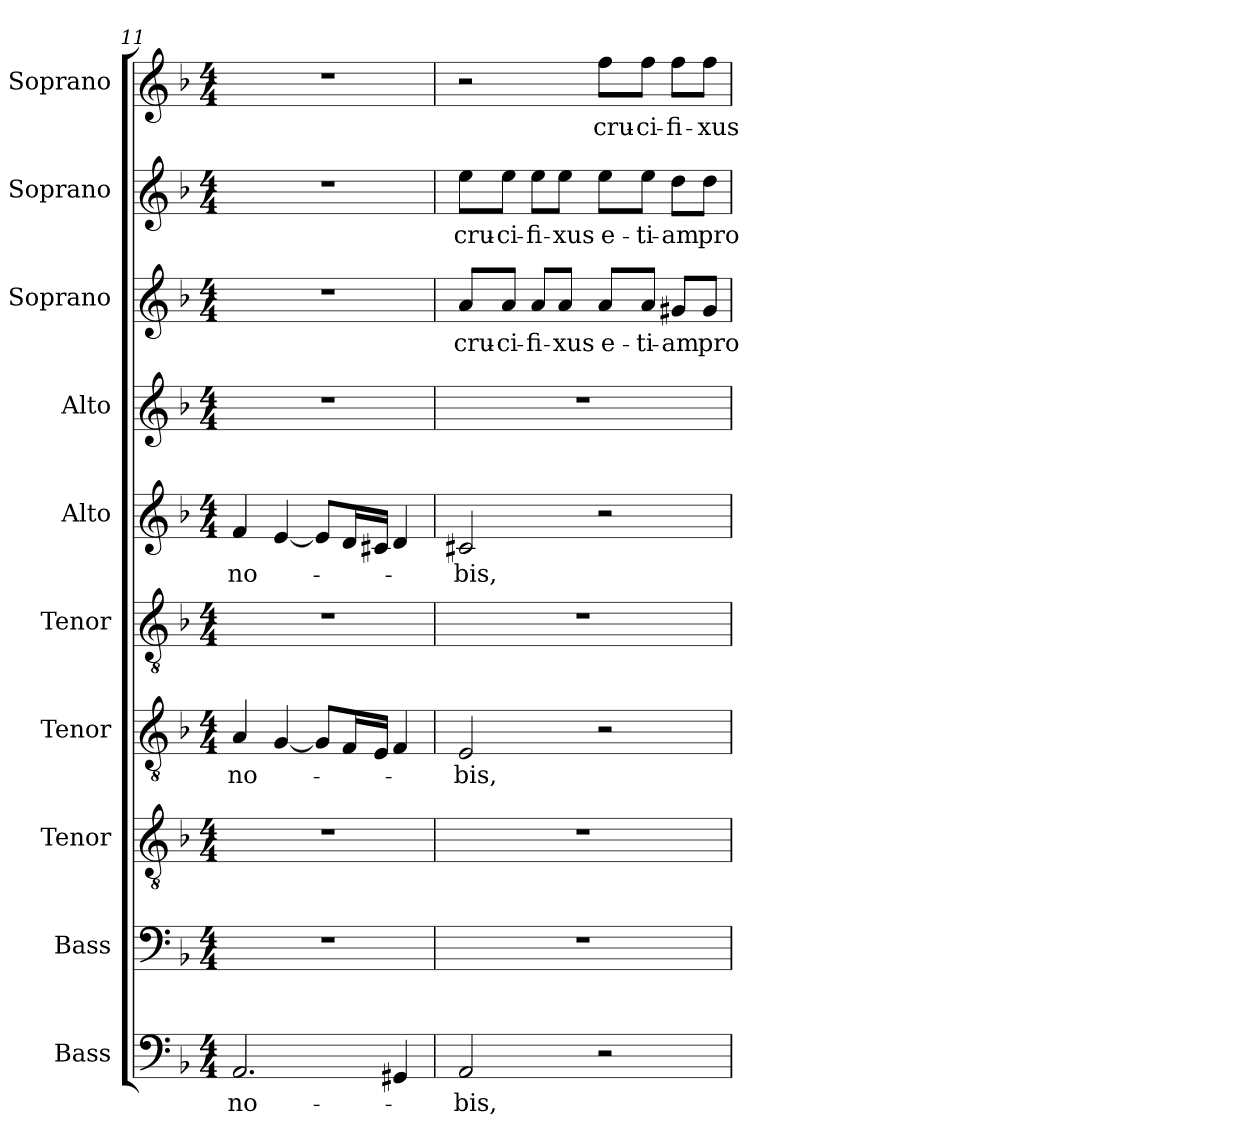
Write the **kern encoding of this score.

**kern	**text	**kern	**kern	**kern	**text	**kern	**kern	**text	**kern	**kern	**text	**kern	**text	**kern	**text
*part10	*part10	*part9	*part8	*part7	*part7	*part6	*part5	*part5	*part4	*part3	*part3	*part2	*part2	*part1	*part1
*staff10	*staff10	*staff9	*staff8	*staff7	*staff7	*staff6	*staff5	*staff5	*staff4	*staff3	*staff3	*staff2	*staff2	*staff1	*staff1
*I"Bass	*	*I"Bass	*I"Tenor	*I"Tenor	*	*I"Tenor	*I"Alto	*	*I"Alto	*I"Soprano	*	*I"Soprano	*	*I"Soprano	*
*I'B.	*	*I'B.	*I'T.	*I'T.	*	*I'T.	*I'A.	*	*I'A.	*I'S.	*	*I'S.	*	*I'S.	*
*clefF4	*	*clefF4	*clefGv2	*clefGv2	*	*clefGv2	*clefG2	*	*clefG2	*clefG2	*	*clefG2	*	*clefG2	*
*	*	*	*ITrd7c12	*ITrd7c12	*	*ITrd7c12	*	*	*	*	*	*	*	*	*
*k[b-]	*	*k[b-]	*k[b-]	*k[b-]	*	*k[b-]	*k[b-]	*	*k[b-]	*k[b-]	*	*k[b-]	*	*k[b-]	*
*F:	*	*F:	*F:	*F:	*	*F:	*F:	*	*F:	*F:	*	*F:	*	*F:	*
*M4/4	*	*M4/4	*M4/4	*M4/4	*	*M4/4	*M4/4	*	*M4/4	*M4/4	*	*M4/4	*	*M4/4	*
=11	=11	=11	=11	=11	=11	=11	=11	=11	=11	=11	=11	=11	=11	=11	=11
!	!LO:LY:b:color=#000000	!	!	!	!	!	!	!	!	!	!	!	!	!	!
!	!	!	!	!	!LO:LY:b:color=#000000	!	!	!	!	!	!	!	!	!	!
!	!	!	!	!	!	!	!	!LO:LY:b:color=#000000	!	!	!	!	!	!	!
2.AAi/	no-	1r	1r	4AAi/	no-	1r	4fi/	no-	1r	1r	.	1r	.	1r	.
.	.	.	.	[4GGi/	.	.	[4ei/	.	.	.	.	.	.	.	.
.	.	.	.	8GGi/L]	.	.	8ei/L]	.	.	.	.	.	.	.	.
.	.	.	.	16FFi/L	.	.	16di/L	.	.	.	.	.	.	.	.
.	.	.	.	16EEi/JJ	.	.	16c#Xi/JJ	.	.	.	.	.	.	.	.
4GG#Xi/	.	.	.	4FFi/	.	.	4di/	.	.	.	.	.	.	.	.
!!LO:PB:g=z
=12	=12	=12	=12	=12	=12	=12	=12	=12	=12	=12	=12	=12	=12	=12	=12
!	!LO:LY:b:color=#000000	!	!	!	!	!	!	!	!	!	!	!	!	!	!
!	!	!	!	!	!LO:LY:b:color=#000000	!	!	!	!	!	!	!	!	!	!
!	!	!	!	!	!	!	!	!LO:LY:b:color=#000000	!	!	!	!	!	!	!
!	!	!	!	!	!	!	!	!	!	!	!LO:LY:b:color=#000000	!	!	!	!
!	!	!	!	!	!	!	!	!	!	!	!	!	!LO:LY:b:color=#000000	!	!
2AAi/	-bis,	1r	1r	2EEi/	-bis,	1r	2c#Xi/	-bis,	1r	8ai/L	cru-	8eei\L	cru-	2r	.
!	!	!	!	!	!	!	!	!	!	!	!LO:LY:b:color=#000000	!	!	!	!
!	!	!	!	!	!	!	!	!	!	!	!	!	!LO:LY:b:color=#000000	!	!
.	.	.	.	.	.	.	.	.	.	8ai/J	-ci-	8eei\J	-ci-	.	.
!	!	!	!	!	!	!	!	!	!	!	!LO:LY:b:color=#000000	!	!	!	!
!	!	!	!	!	!	!	!	!	!	!	!	!	!LO:LY:b:color=#000000	!	!
.	.	.	.	.	.	.	.	.	.	8ai/L	-fi-	8eei\L	-fi-	.	.
!	!	!	!	!	!	!	!	!	!	!	!LO:LY:b:color=#000000	!	!	!	!
!	!	!	!	!	!	!	!	!	!	!	!	!	!LO:LY:b:color=#000000	!	!
.	.	.	.	.	.	.	.	.	.	8ai/J	-xus	8eei\J	-xus	.	.
!	!	!	!	!	!	!	!	!	!	!	!LO:LY:b:color=#000000	!	!	!	!
!	!	!	!	!	!	!	!	!	!	!	!	!	!LO:LY:b:color=#000000	!	!
!	!	!	!	!	!	!	!	!	!	!	!	!	!	!	!LO:LY:b:color=#000000
2r	.	.	.	2r	.	.	2r	.	.	8ai/L	e-	8eei\L	e-	8ffi\L	cru-
!	!	!	!	!	!	!	!	!	!	!	!LO:LY:b:color=#000000	!	!	!	!
!	!	!	!	!	!	!	!	!	!	!	!	!	!LO:LY:b:color=#000000	!	!
!	!	!	!	!	!	!	!	!	!	!	!	!	!	!	!LO:LY:b:color=#000000
.	.	.	.	.	.	.	.	.	.	8ai/J	-ti-	8eei\J	-ti-	8ffi\J	-ci-
!	!	!	!	!	!	!	!	!	!	!	!LO:LY:b:color=#000000	!	!	!	!
!	!	!	!	!	!	!	!	!	!	!	!	!	!LO:LY:b:color=#000000	!	!
!	!	!	!	!	!	!	!	!	!	!	!	!	!	!	!LO:LY:b:color=#000000
.	.	.	.	.	.	.	.	.	.	8g#Xi/L	-am	8ddi\L	-am	8ffi\L	-fi-
!	!	!	!	!	!	!	!	!	!	!	!LO:LY:b:color=#000000	!	!	!	!
!	!	!	!	!	!	!	!	!	!	!	!	!	!LO:LY:b:color=#000000	!	!
!	!	!	!	!	!	!	!	!	!	!	!	!	!	!	!LO:LY:b:color=#000000
.	.	.	.	.	.	.	.	.	.	8g#i/J	pro	8ddi\J	pro	8ffi\J	-xus
=	=	=	=	=	=	=	=	=	=	=	=	=	=	=	=
*-	*-	*-	*-	*-	*-	*-	*-	*-	*-	*-	*-	*-	*-	*-	*-
